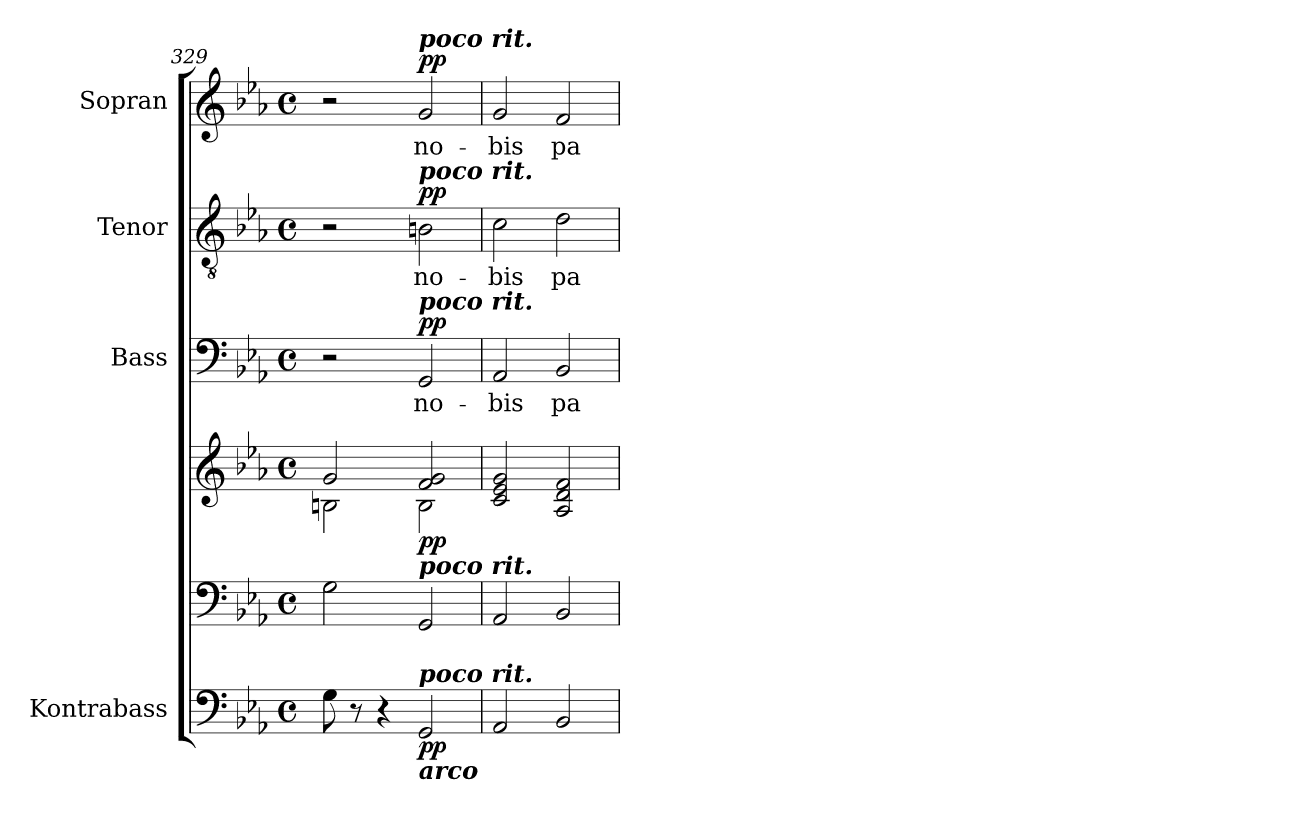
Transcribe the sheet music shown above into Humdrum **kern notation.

**kern	**dynam	**kern	**kern	**dynam	**kern	**text	**dynam	**kern	**text	**dynam	**kern	**text	**dynam
*part5	*part5	*part4	*part4	*part4	*part3	*part3	*part3	*part2	*part2	*part2	*part1	*part1	*part1
*staff6	*staff6	*staff5	*staff4	*staff4/5	*staff3	*staff3	*staff3	*staff2	*staff2	*staff2	*staff1	*staff1	*staff1
*I"Kontrabass	*	*	*	*	*I"Bass	*	*	*I"Tenor	*	*	*I"Sopran	*	*
*I'Kb.	*	*	*	*	*I'B.	*	*	*I'T.	*	*	*I'S.	*	*
*clefF4	*	*clefF4	*clefG2	*	*clefF4	*	*	*clefGv2	*	*	*clefG2	*	*
*ITrd7c12	*	*	*	*	*	*	*	*	*	*	*	*	*
*k[b-e-a-]	*	*k[b-e-a-]	*k[b-e-a-]	*	*k[b-e-a-]	*	*	*k[b-e-a-]	*	*	*k[b-e-a-]	*	*
*E-:	*	*E-:	*E-:	*	*E-:	*	*	*E-:	*	*	*E-:	*	*
*M4/4	*	*M4/4	*M4/4	*	*M4/4	*	*	*M4/4	*	*	*M4/4	*	*
*met(c)	*	*met(c)	*met(c)	*	*met(c)	*	*	*met(c)	*	*	*met(c)	*	*
=329	=329	=329	=329	=329	=329	=329	=329	=329	=329	=329	=329	=329	=329
*	*	*	*^	*	*	*	*	*	*	*	*	*	*
8GG\	.	2G\	2g/	2Bn\	.	2r	.	.	2r	.	.	2r	.	.
8r	.	.	.	.	.	.	.	.	.	.	.	.	.	.
4r	.	.	.	.	.	.	.	.	.	.	.	.	.	.
!	!	!	!	!	!	!	!	!	!	!	!	!LO:TX:a:Bi:t=poco rit.	!	!
!	!	!	!	!	!	!	!	!	!LO:TX:a:Bi:t=poco rit.	!	!	!	!	!
!	!	!	!	!	!	!LO:TX:a:Bi:t=poco rit.	!	!	!	!	!	!	!	!
!	!	!	!LO:TX:b:Bi:t=poco rit.	!	!	!	!	!	!	!	!	!	!	!
!LO:TX:b:Bi:t=arco	!	!	!	!	!	!	!	!	!	!	!	!	!	!
!LO:TX:a:Bi:t=poco rit.	!	!	!	!	!	!	!	!	!	!	!	!	!	!
!	!LO:DY:b	!	!	!	!LO:DY:b	!	!LO:LY:b	!LO:DY:a	!	!LO:LY:b	!LO:DY:a	!	!LO:LY:b	!LO:DY:a
2GGG/	pp	2GG/	2f/ 2g/	2B\	pp	2GG/	no-	pp	2Bn\	no-	pp	2g/	no-	pp
=330	=330	=330	=330	=330	=330	=330	=330	=330	=330	=330	=330	=330	=330	=330
!	!	!	!	!	!	!	!LO:LY:b	!	!	!LO:LY:b	!	!	!LO:LY:b	!
*	*	*	*v	*v	*	*	*	*	*	*	*	*	*	*
2AAA-/	.	2AA-/	2c/ 2e-/ 2g/	.	2AA-/	-bis	.	2c\	-bis	.	2g/	-bis	.
!	!	!	!	!	!	!LO:LY:b	!	!	!LO:LY:b	!	!	!LO:LY:b	!
2BBB-/	.	2BB-/	2A-/ 2d/ 2f/	.	2BB-/	pa-	.	2d\	pa-	.	2f/	pa-	.
=	=	=	=	=	=	=	=	=	=	=	=	=	=
*-	*-	*-	*-	*-	*-	*-	*-	*-	*-	*-	*-	*-	*-
